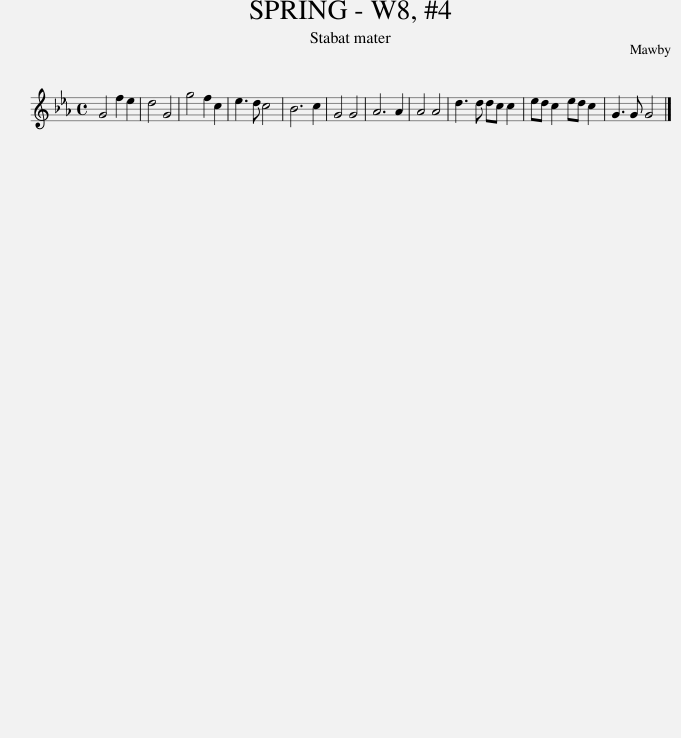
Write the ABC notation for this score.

X:1
L:1/8
M:4/4
I:linebreak $
K:Eb
V:1 treble
V:1
 G4 f2 e2 | d4 G4 | g4 f2 c2 | e3 d c4 | B6 c2 | %5
 G4 G4 | A6 A2 | A4 A4 | d3 d dc c2 | ed c2 ed c2 | %10
 G3 G G4 |] %11
